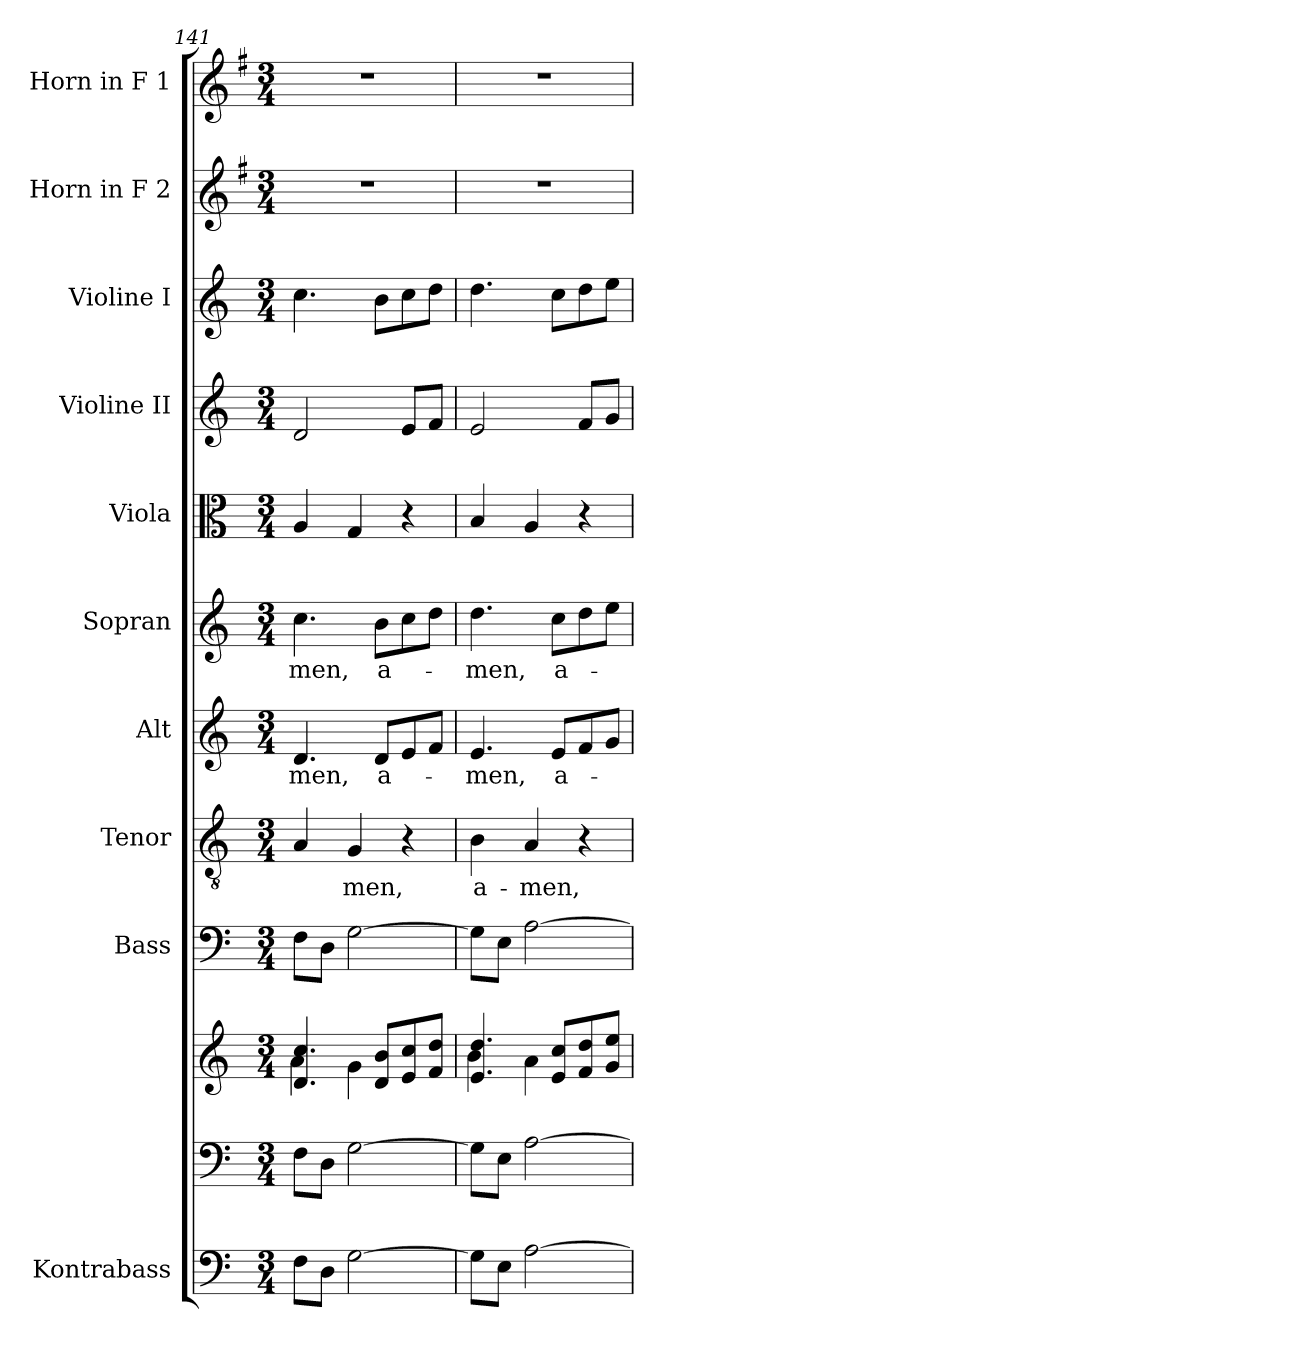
**kern	**kern	**kern	**kern	**kern	**text	**kern	**text	**kern	**text	**kern	**kern	**kern	**kern	**kern
*part11	*part10	*part10	*part9	*part8	*part8	*part7	*part7	*part6	*part6	*part5	*part4	*part3	*part2	*part1
*staff12	*staff11	*staff10	*staff9	*staff8	*staff8	*staff7	*staff7	*staff6	*staff6	*staff5	*staff4	*staff3	*staff2	*staff1
*I"Kontrabass	*	*	*I"Bass	*I"Tenor	*	*I"Alt	*	*I"Sopran	*	*I"Viola	*I"Violine II	*I"Violine I	*I"Horn in F 2	*I"Horn in F 1
*I'Kb.	*	*	*I'B	*I'T	*	*I'A	*	*I'S	*	*I'Vla.	*I'Vl. II	*I'Vl. I	*I'Hrn. 2	*I'Hrn. 1
*clefF4	*clefF4	*clefG2	*clefF4	*clefGv2	*	*clefG2	*	*clefG2	*	*clefC3	*clefG2	*clefG2	*clefG2	*clefG2
*ITrd7c12	*	*	*	*	*	*	*	*	*	*	*	*	*ITrd4c7	*ITrd4c7
*k[]	*k[]	*k[]	*k[]	*k[]	*	*k[]	*	*k[]	*	*k[]	*k[]	*k[]	*k[]	*k[]
*C:	*C:	*C:	*C:	*C:	*	*C:	*	*C:	*	*C:	*C:	*C:	*C:	*C:
*M3/4	*M3/4	*M3/4	*M3/4	*M3/4	*	*M3/4	*	*M3/4	*	*M3/4	*M3/4	*M3/4	*M3/4	*M3/4
=141	=141	=141	=141	=141	=141	=141	=141	=141	=141	=141	=141	=141	=141	=141
*	*	*^	*	*	*	*	*	*	*	*	*	*	*	*
!	!	!	!	!	!	!	!	!LO:LY:b	!	!LO:LY:b	!	!	!	!	!
8FF\L	8F\L	4.d/ 4.cc/	4a\	8F\L	4A/	.	4.d/	-men,	4.cc\	-men,	4A/	2d/	4.cc\	2.r	2.r
8DD\J	8D\J	.	.	8D\J	.	.	.	.	.	.	.	.	.	.	.
!	!	!	!	!	!	!LO:LY:b	!	!	!	!	!	!	!	!	!
[2GG\	[2G\	.	4g\	[2G\	4G/	-men,	.	.	.	.	4G/	.	.	.	.
!	!	!	!	!	!	!	!	!LO:LY:b	!	!LO:LY:b	!	!	!	!	!
.	.	8d/ 8b/L	.	.	.	.	8d/L	a-	8b\L	a-	.	.	8b\L	.	.
.	.	8e/ 8cc/	4ryy	.	4r	.	8e/	.	8cc\	.	4r	8e/L	8cc\	.	.
.	.	8f/ 8dd/J	.	.	.	.	8f/J	.	8dd\J	.	.	8f/J	8dd\J	.	.
!!LO:PB:g=z
=142	=142	=142	=142	=142	=142	=142	=142	=142	=142	=142	=142	=142	=142	=142	=142
!	!	!	!	!	!	!LO:LY:b	!	!LO:LY:b	!	!LO:LY:b	!	!	!	!	!
8GG\L]	8G\L]	4.e/ 4.dd/	4b\	8G\L]	4B\	a-	4.e/	-men,	4.dd\	-men,	4B/	2e/	4.dd\	2.r	2.r
8EE\J	8E\J	.	.	8E\J	.	.	.	.	.	.	.	.	.	.	.
!	!	!	!	!	!	!LO:LY:b	!	!	!	!	!	!	!	!	!
[2AA\	[2A\	.	4a\	[2A\	4A/	-men,	.	.	.	.	4A/	.	.	.	.
!	!	!	!	!	!	!	!	!LO:LY:b	!	!LO:LY:b	!	!	!	!	!
.	.	8e/ 8cc/L	.	.	.	.	8e/L	a-	8cc\L	a-	.	.	8cc\L	.	.
.	.	8f/ 8dd/	4ryy	.	4r	.	8f/	.	8dd\	.	4r	8f/L	8dd\	.	.
.	.	8g/ 8ee/J	.	.	.	.	8g/J	.	8ee\J	.	.	8g/J	8ee\J	.	.
*	*	*v	*v	*	*	*	*	*	*	*	*	*	*	*	*
=	=	=	=	=	=	=	=	=	=	=	=	=	=	=
*-	*-	*-	*-	*-	*-	*-	*-	*-	*-	*-	*-	*-	*-	*-
